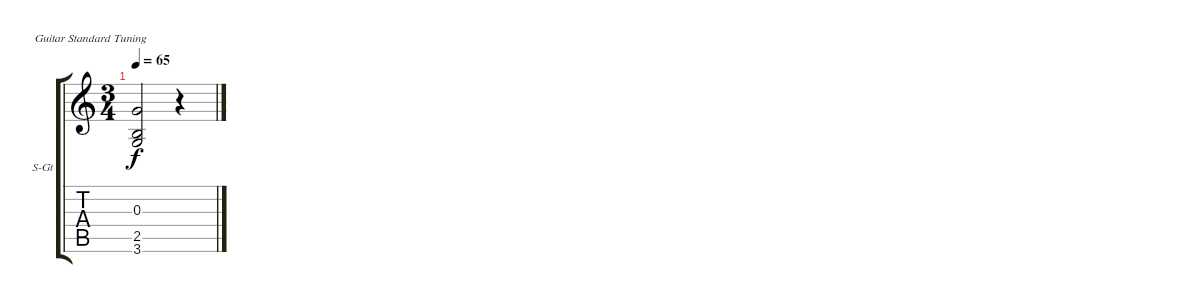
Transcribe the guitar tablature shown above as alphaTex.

\bracketExtendMode groupsimilarinstruments
\firstSystemTrackNameOrientation horizontal
\otherSystemsTrackNameOrientation horizontal
\track ("Track 1" "S-Gt") {instrument acousticgrandpiano}
\staff {score tabs}
\tuning (E4 B3 G3 D3 A2 E2)
\displaytranspose 12
\ts (3 4)
\tempo 65
\clef g2
\ks c
(0.3{t} 2.5{t} 3.6{t}).2{dy f} r.4
